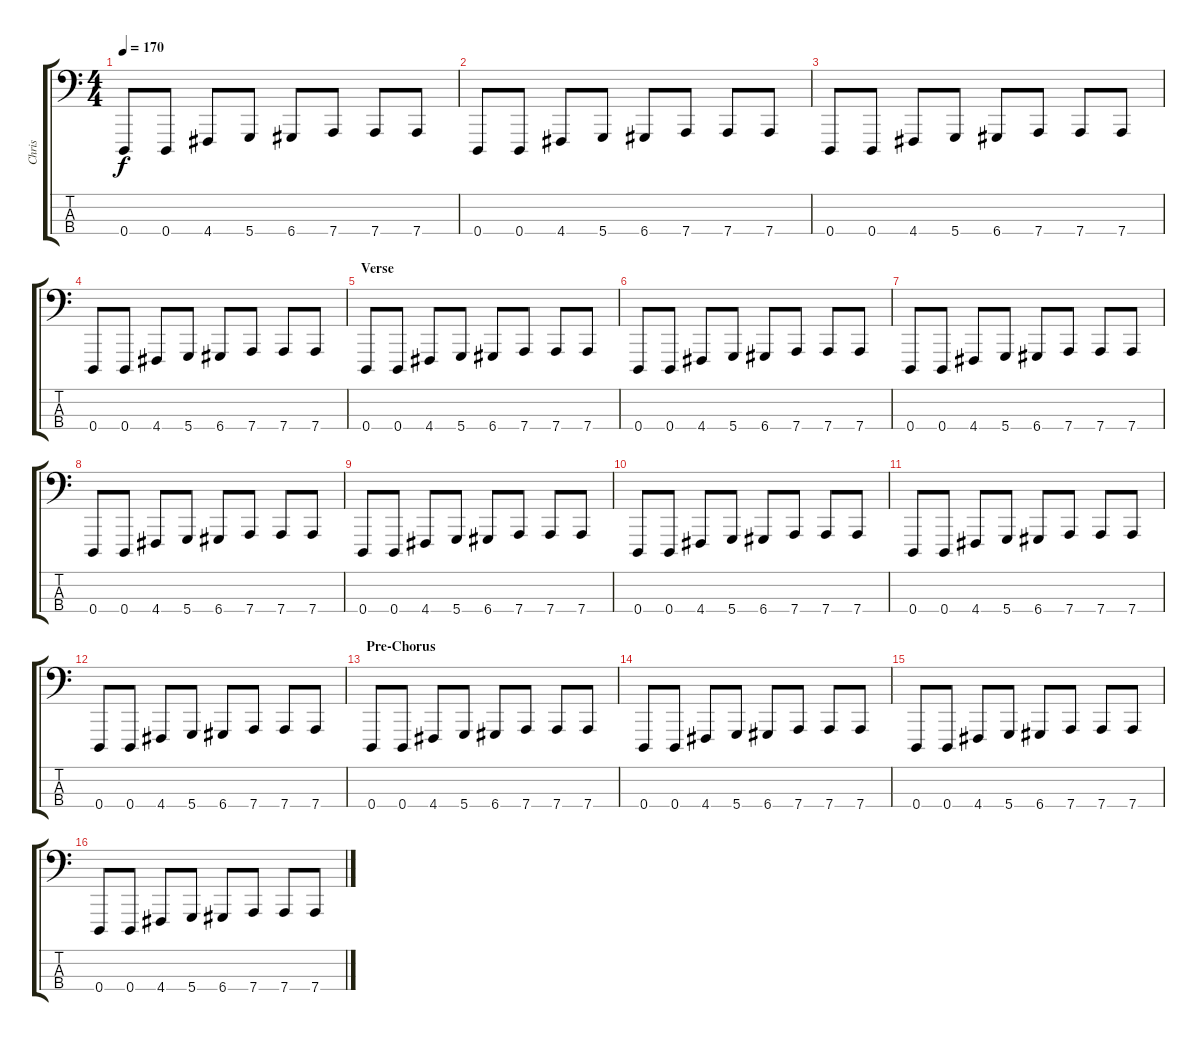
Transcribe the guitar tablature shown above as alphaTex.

\track ("Chris" "Chris") {instrument lead8bassandlead}
\staff {score tabs}
\tuning (G2 D2 A1 D1) {hide}
\ts (4 4)
\tempo 170
\clef f4
\ks c
0.4.8{dy f} 0.4.8 4.4.8 5.4.8 6.4.8 7.4.8 7.4.8 7.4.8 |
0.4.8 0.4.8 4.4.8 5.4.8 6.4.8 7.4.8 7.4.8 7.4.8 |
0.4.8 0.4.8 4.4.8 5.4.8 6.4.8 7.4.8 7.4.8 7.4.8 |
0.4.8 0.4.8 4.4.8 5.4.8 6.4.8 7.4.8 7.4.8 7.4.8 |
\section ("" "Verse")
0.4.8 0.4.8 4.4.8 5.4.8 6.4.8 7.4.8 7.4.8 7.4.8 |
0.4.8 0.4.8 4.4.8 5.4.8 6.4.8 7.4.8 7.4.8 7.4.8 |
0.4.8 0.4.8 4.4.8 5.4.8 6.4.8 7.4.8 7.4.8 7.4.8 |
0.4.8 0.4.8 4.4.8 5.4.8 6.4.8 7.4.8 7.4.8 7.4.8 |
0.4.8 0.4.8 4.4.8 5.4.8 6.4.8 7.4.8 7.4.8 7.4.8 |
0.4.8 0.4.8 4.4.8 5.4.8 6.4.8 7.4.8 7.4.8 7.4.8 |
0.4.8 0.4.8 4.4.8 5.4.8 6.4.8 7.4.8 7.4.8 7.4.8 |
0.4.8 0.4.8 4.4.8 5.4.8 6.4.8 7.4.8 7.4.8 7.4.8 |
\section ("" "Pre-Chorus")
0.4.8 0.4.8 4.4.8 5.4.8 6.4.8 7.4.8 7.4.8 7.4.8 |
0.4.8 0.4.8 4.4.8 5.4.8 6.4.8 7.4.8 7.4.8 7.4.8 |
0.4.8 0.4.8 4.4.8 5.4.8 6.4.8 7.4.8 7.4.8 7.4.8 |
0.4.8 0.4.8 4.4.8 5.4.8 6.4.8 7.4.8 7.4.8 7.4.8
